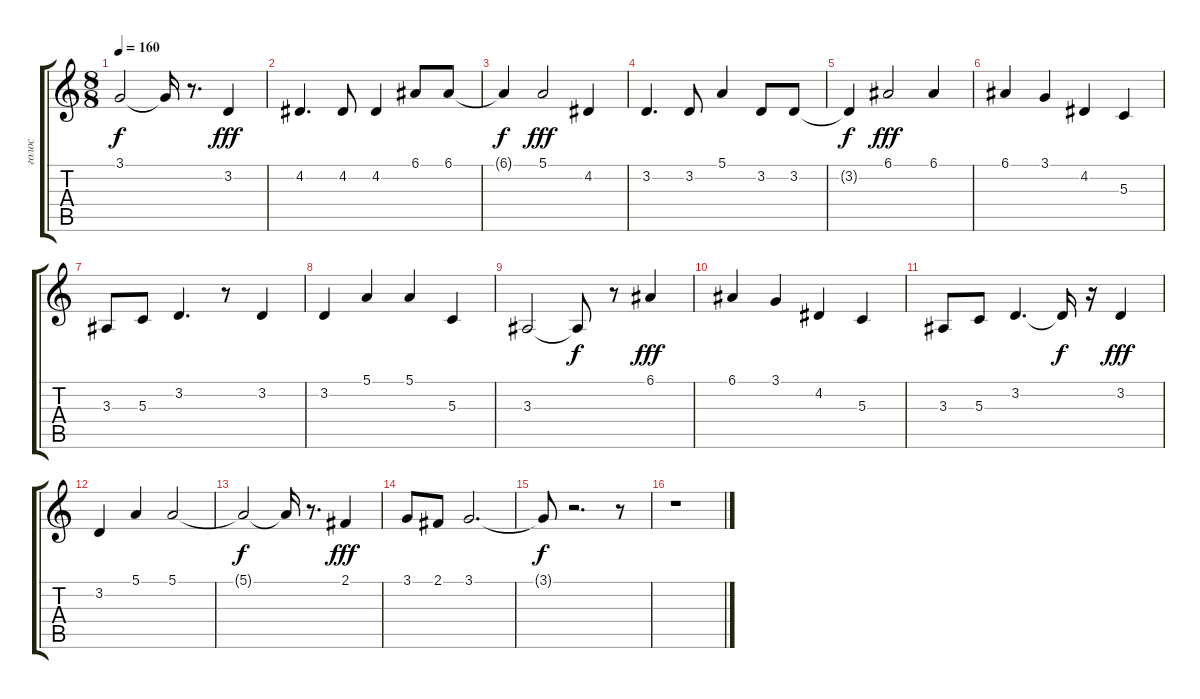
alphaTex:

\track ("голос" "голос") {instrument synthvoice}
\staff {score tabs}
\tuning (E4 B3 G3 D3 A2 E2) {hide}
\ts (8 8)
\tempo 160
\clef g2
\ks c
3.1{t}.2{dy f} 3.1{t}.16 r.8{d} 3.2.4{dy fff} |
4.2.4{d} 4.2.8 4.2.4 6.1.8 6.1.8 |
6.1{t}.4{dy f} 5.1.2{dy fff} 4.2.4 |
3.2.4{d} 3.2.8 5.1.4 3.2.8 3.2.8 |
3.2{t}.4{dy f} 6.1.2{dy fff} 6.1.4 |
6.1.4 3.1.4 4.2.4 5.3.4 |
3.3.8 5.3.8 3.2.4{d} r.8 3.2.4 |
3.2.4 5.1.4 5.1.4 5.3.4 |
3.3.2 3.3{t}.8{dy f} r.8 6.1.4{dy fff} |
6.1.4 3.1.4 4.2.4 5.3.4 |
3.3.8 5.3.8 3.2.4{d} 3.2{t}.16{dy f} r.16 3.2.4{dy fff} |
3.2.4 5.1.4 5.1.2 |
5.1{t}.2{dy f} 5.1{t}.16 r.8{d} 2.1.4{dy fff} |
3.1.8 2.1.8 3.1.2{d} |
3.1{t}.8{dy f} r.2{d} r.8 |
r.1
